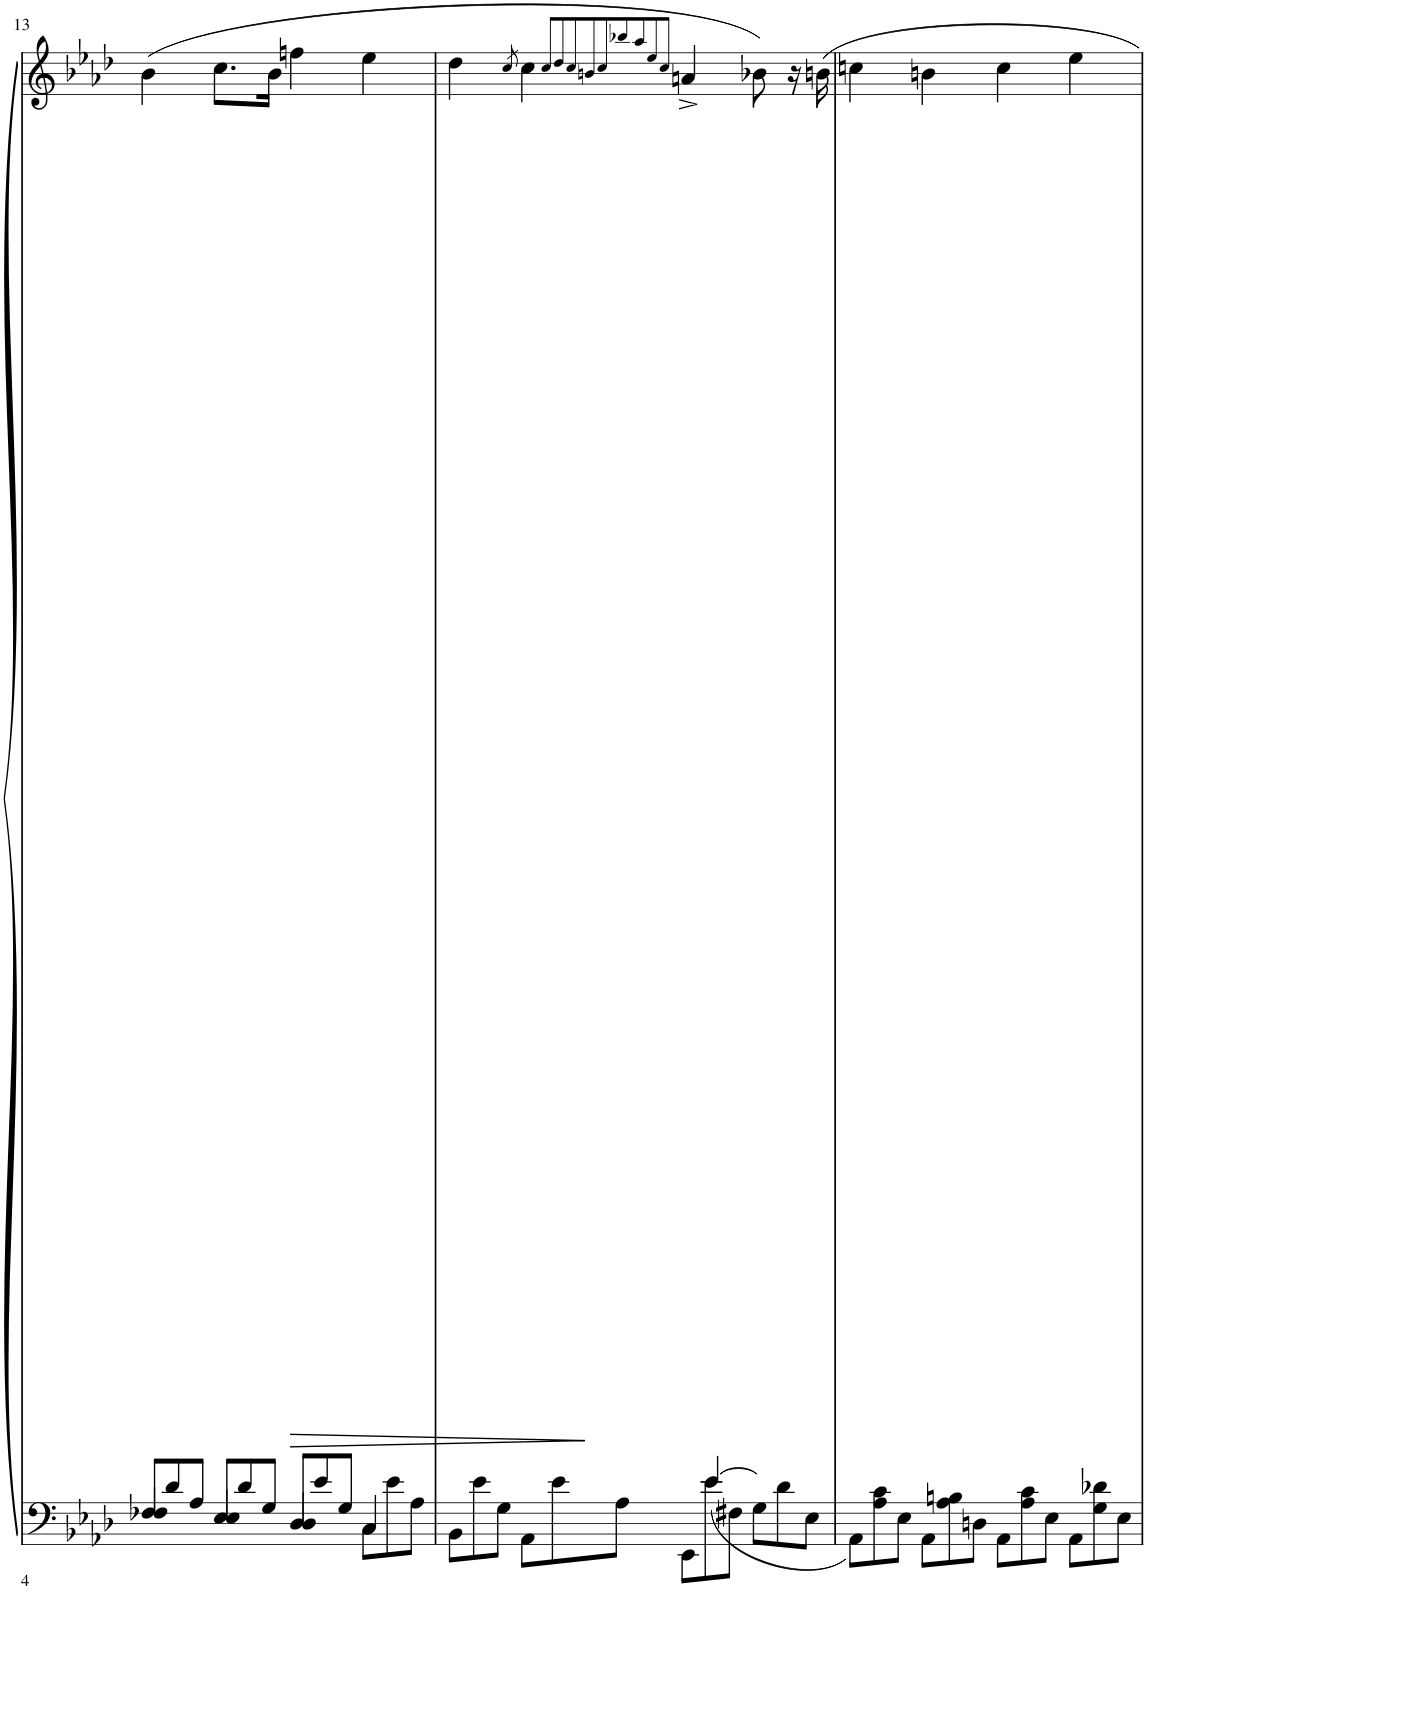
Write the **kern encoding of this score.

**kern	**kern	**dynam
*part1	*part1	*part1
*staff2	*staff1	*staff1/2
*I"Piano	*	*
*I'Pno	*	*
!!LO:PB:g=z
*clefF4	*clefG2	*
*k[b-e-a-d-]	*k[b-e-a-d-]	*
*M4/4	*M4/4	*
*met(c)	*met(c)	*
*Xtuplet	*	*
=13	=13	=13
*^	*	*
12F-X/L	4F-X/	(4b-\	.
12d-/	.	.	.
12A-/J	.	.	.
12E-/L	4E-/	8.cc\L	.
12d-/	.	.	.
12G/J	.	.	.
.	.	16b-\Jk	.
!	!	!	!LO:HP:b
12D-/L	4D-/	4ffn\	>
12e-/	.	.	.
12G/J	.	.	.
12C\L	4C/	4ee-\	.
12e-\	.	.	.
12A-\J	.	.	.
=14	=14	=14	=14
*	*	*^	*
12BB-\L	12%7ryy	4dd-\	16ryy	.
*	*	*v	*v	*
12e-\	.	.	.
12G\J	.	.	.
.	.	8qcc/	.
12AA-\L	.	4cc\	.
*	*	*^	*
*	*	*	*Xtuplet	*
.	.	.	48cc!/L	.
12e-\	.	.	48dd-!/	.
.	.	.	48cc!/	.
.	.	.	48bn!/	.
.	.	.	48cc!/	]
12A-\J	.	.	48bb-X!/	.
.	.	.	48aa-!/	.
.	.	.	48ee-!/	.
.	.	.	48cc!/J	.
12EE-\L	.	4an^/	2ryy	.
12e-\	[6e-/	.	.	.
12F#X\J	.	.	.	.
12G\L	12e-!]	8b-X\)	.	.
12d-\	6ryy	.	.	.
.	.	16r	.	.
12E-\J	.	.	.	.
.	.	16bn\	.	.
*v	*v	*	*	*
*	*v	*v	*
=15	=15	=15
12AA-\L	4ccn\	.
12A-\ 12c\	.	.
12E-\J	.	.
12AA-\L	4bn\	.
12A-\ 12Bn\	.	.
12Dn\J	.	.
12AA-\L	4cc\	.
12A-\ 12c\	.	.
12E-\J	.	.
12AA-\L	4ee-\	.
12G\ 12d-X\	.	.
12E-\J	.	.
=	=	=
*-	*-	*-
